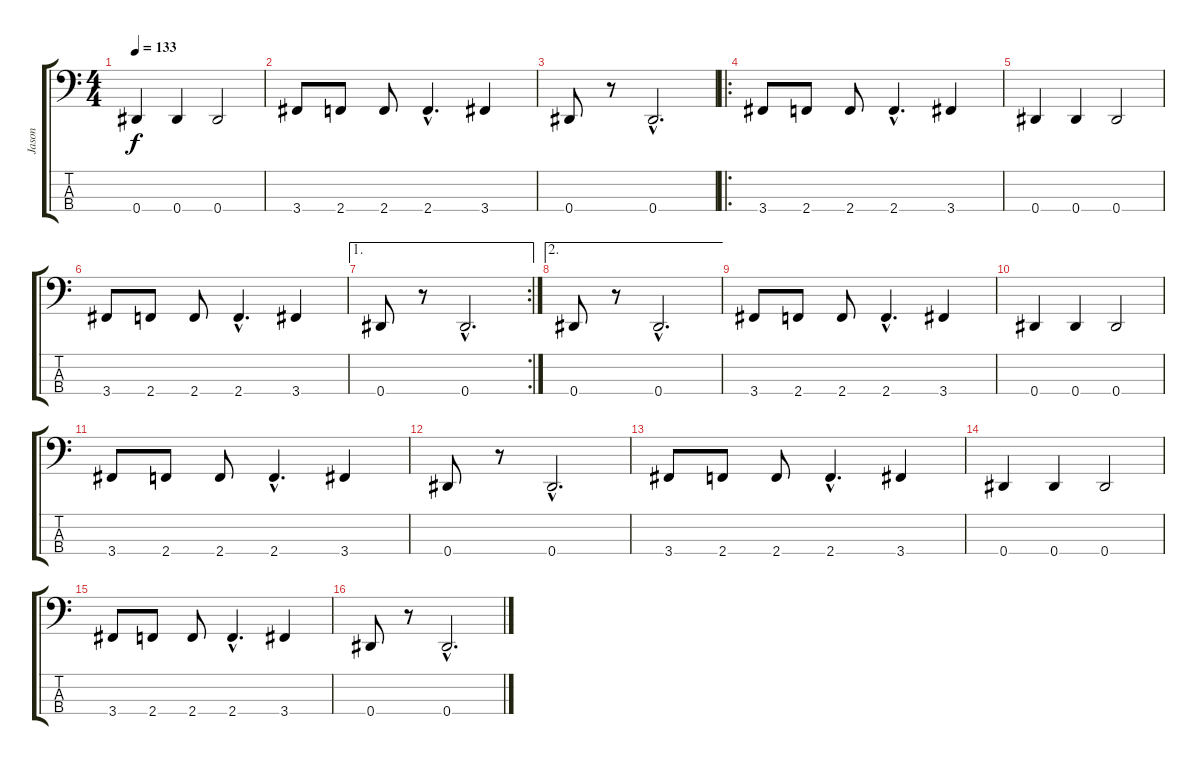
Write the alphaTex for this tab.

\track ("Jason" "Jason") {instrument electricbasspick}
\staff {score tabs}
\tuning (Gb2 Db2 Ab1 Eb1) {hide}
\ts (4 4)
\tempo 133
\clef f4
\ks c
0.4.4{dy f} 0.4.4 0.4.2 |
3.4.8 2.4.8 2.4.8 2.4{hac}.4{d} 3.4.4 |
0.4.8 r.8 0.4{hac}.2{d} |
\ro
3.4.8 2.4.8 2.4.8 2.4{hac}.4{d} 3.4.4 |
0.4.4 0.4.4 0.4.2 |
3.4.8 2.4.8 2.4.8 2.4{hac}.4{d} 3.4.4 |
\ae 1
\rc 2
0.4.8 r.8 0.4{hac}.2{d} |
\ae 2
0.4.8 r.8 0.4{hac}.2{d} |
3.4.8 2.4.8 2.4.8 2.4{hac}.4{d} 3.4.4 |
0.4.4 0.4.4 0.4.2 |
3.4.8 2.4.8 2.4.8 2.4{hac}.4{d} 3.4.4 |
0.4.8 r.8 0.4{hac}.2{d} |
3.4.8 2.4.8 2.4.8 2.4{hac}.4{d} 3.4.4 |
0.4.4 0.4.4 0.4.2 |
3.4.8 2.4.8 2.4.8 2.4{hac}.4{d} 3.4.4 |
0.4.8 r.8 0.4{hac}.2{d}
